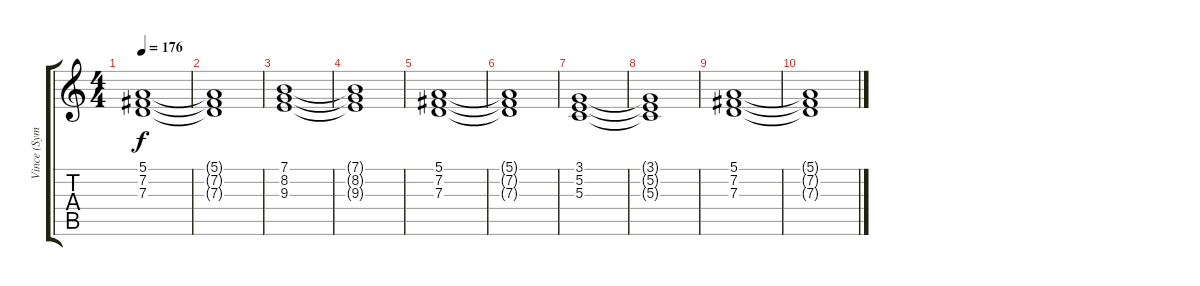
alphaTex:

\track ("Vince (Symphony effect)" "Vince (Sym") {instrument stringensemble1}
\staff {score tabs}
\tuning (E4 B3 G3 D3 A2 E2) {hide}
\ts (4 4)
\tempo 176
\clef g2
\ks c
(5.1 7.2 7.3).1{dy f} |
(5.1{t} 7.2{t} 7.3{t}).1 |
(7.1 8.2 9.3).1 |
(7.1{t} 8.2{t} 9.3{t}).1 |
(5.1 7.2 7.3).1 |
(5.1{t} 7.2{t} 7.3{t}).1 |
(3.1 5.2 5.3).1 |
(3.1{t} 5.2{t} 5.3{t}).1 |
(5.1 7.2 7.3).1 |
(5.1{t} 7.2{t} 7.3{t}).1
